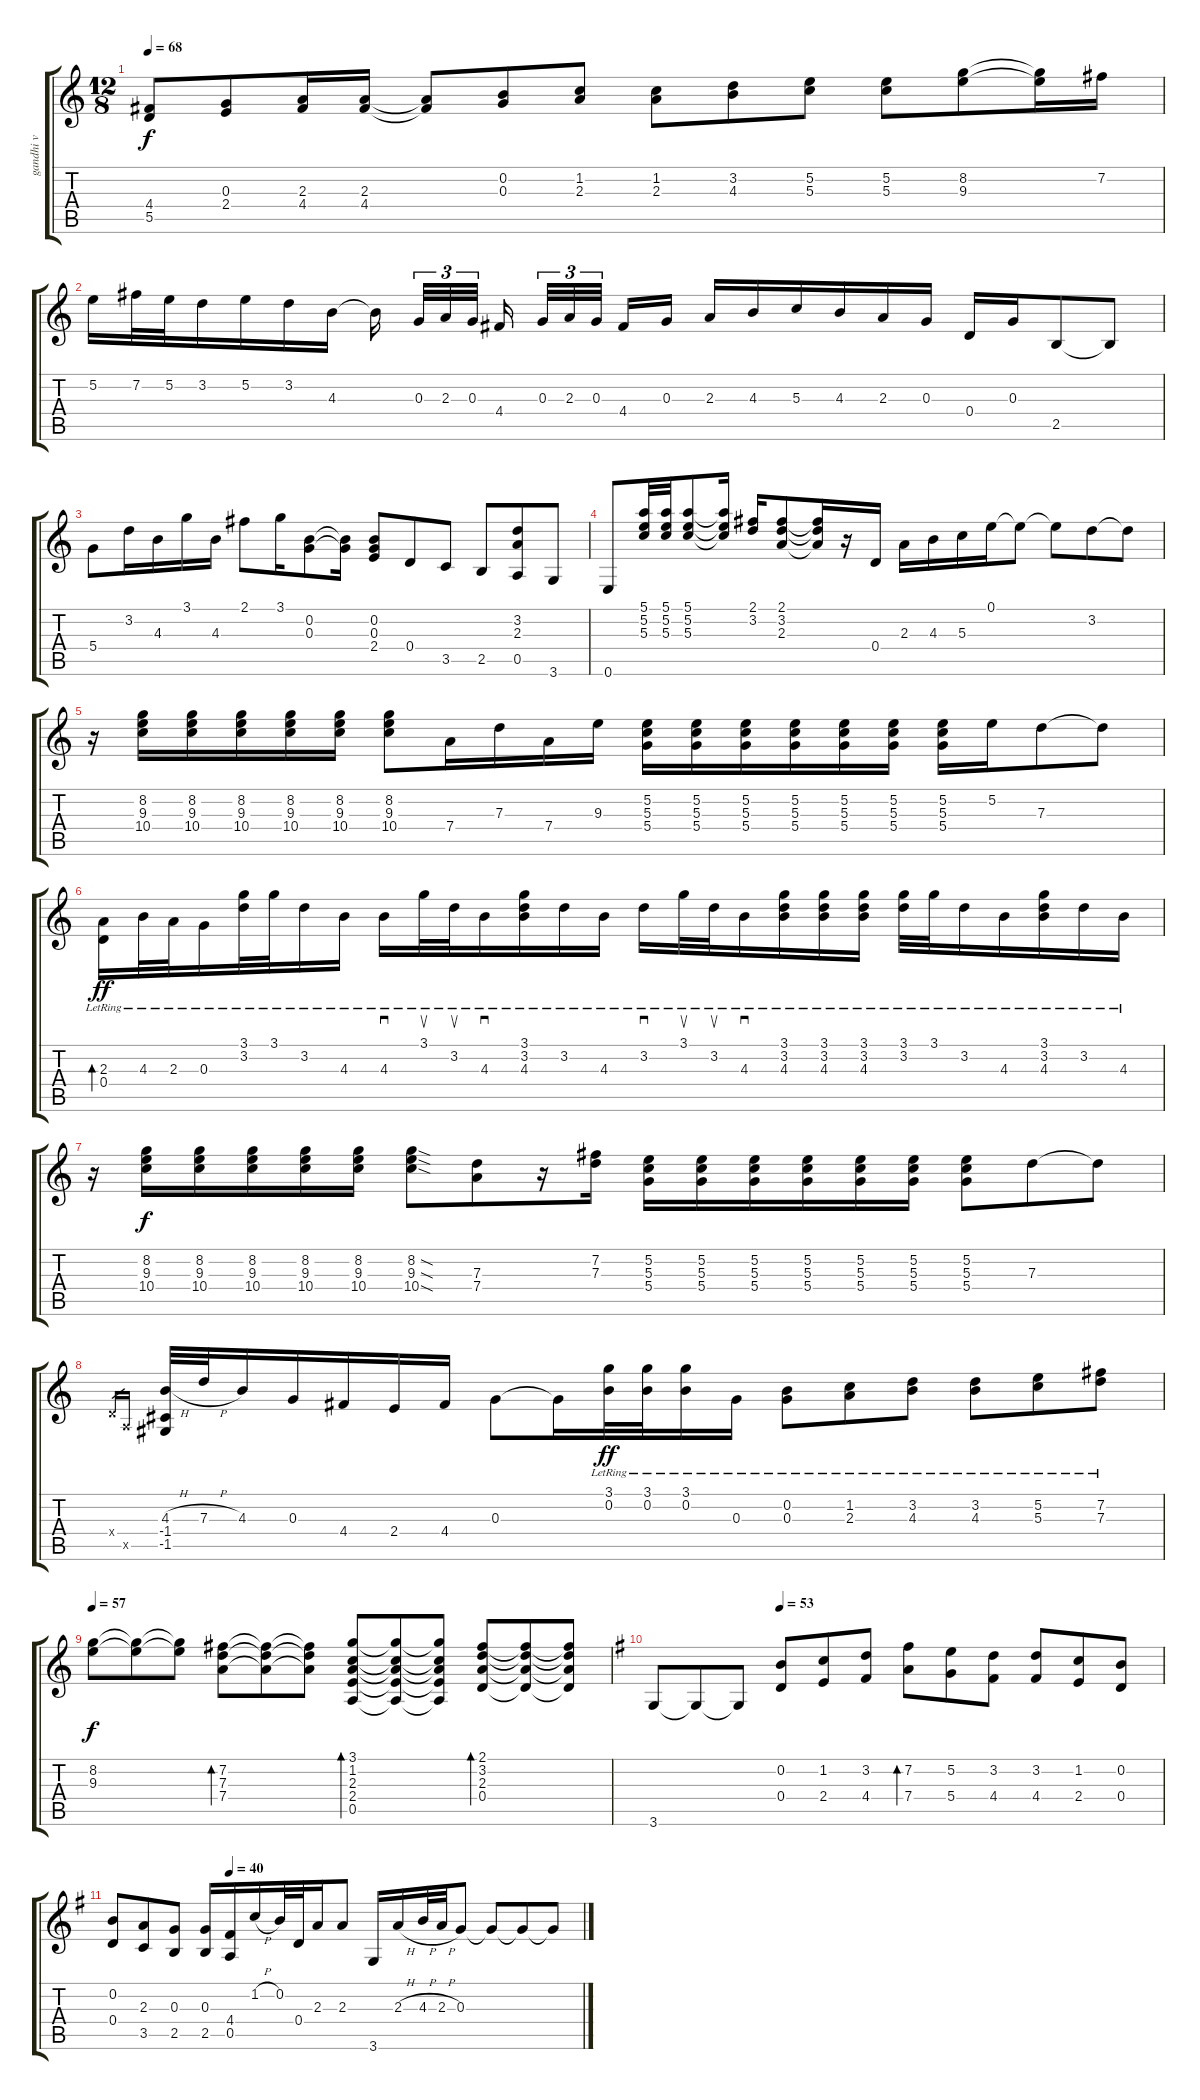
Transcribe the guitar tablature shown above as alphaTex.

\track ("gandhi v" "gandhi v") {instrument acousticguitarnylon}
\staff {score tabs}
\tuning (E4 B3 G3 D3 A2 E2) {hide}
\ts (12 8)
\tempo 68
\clef g2
\ks c
(4.4 5.5).8{dy f} (0.3 2.4).8 (2.3 4.4).16 (2.3 4.4).16 (2.3{t} 4.4{t}).8 (0.2 0.3).8 (1.2 2.3).8 (1.2 2.3).8 (3.2 4.3).8 (5.2 5.3).8 (5.2 5.3).8 (8.2 9.3).8 (8.2{t} 9.3{t}).16 7.2.16 |
5.2.16 7.2.32 5.2.32 3.2.16 5.2.16 3.2.16 4.3.16 4.3{t}.16{beam splitsecondary} 0.3.32{tu (3 2)} 2.3.32{tu (3 2)} 0.3.32{tu (3 2) beam splitsecondary} 4.4.16{beam splitsecondary} 0.3.32{tu (3 2)} 2.3.32{tu (3 2)} 0.3.32{tu (3 2) beam splitsecondary} 4.4.16 0.3.16 2.3.16 4.3.16 5.3.16 4.3.16 2.3.16 0.3.16 0.4.16 0.3.16 2.5.8 2.5{t}.8 |
5.4.8 3.2.16 4.3.16 3.1.16 4.3.16 2.1.8 3.1.16 (0.2 0.3).8 (0.2{t} 0.3{t}).16 (0.2 0.3 2.4).8 0.4.8 3.5.8 2.5.8 (3.2 2.3 0.5).8 3.6.8 |
0.6.8 (5.1 5.2 5.3).32 (5.1 5.2 5.3).32 (5.1 5.2 5.3).8 (5.1{t} 5.2{t} 5.3{t}).16 (2.1 3.2).16 (2.1 3.2 2.3).8 (2.1{t} 3.2{t} 2.3{t}).16 r.16 0.4.16 2.3.16 4.3.16 5.3.16 0.1.16 0.1{t}.8 0.1{t}.8 3.2.8 3.2{t}.8 |
r.16 (8.2 9.3 10.4).16 (8.2 9.3 10.4).16 (8.2 9.3 10.4).16 (8.2 9.3 10.4).16 (8.2 9.3 10.4).16 (8.2 9.3 10.4).8 7.4.16 7.3.16 7.4.16 9.3.16 (5.2 5.3 5.4).16 (5.2 5.3 5.4).16 (5.2 5.3 5.4).16 (5.2 5.3 5.4).16 (5.2 5.3 5.4).16 (5.2 5.3 5.4).16 (5.2 5.3 5.4).16 5.2.16 7.3.8 7.3{t}.8 |
(2.3{lr} 0.4{lr}).16{bd 120 dy ff} 4.3{lr}.32 2.3{lr}.32 0.3{lr}.16 (3.1{lr} 3.2{lr}).32 3.1{lr}.32 3.2{lr}.16 4.3{lr}.16 4.3{lr}.16{sd} 3.1{lr}.32{su} 3.2{lr}.32{su} 4.3{lr}.16{sd} (3.1{lr} 3.2 4.3).16 3.2{lr}.16 4.3{lr}.16 3.2{lr}.16{sd} 3.1{lr}.32{su} 3.2{lr}.32{su} 4.3{lr}.16{sd} (3.1{lr} 3.2{lr} 4.3{lr}).16 (3.1{lr} 3.2{lr} 4.3).16 (3.1{lr} 3.2{lr} 4.3).16 (3.1{lr} 3.2{lr}).32 3.1{lr}.32 3.2{lr}.16 4.3{lr}.16 (3.1{lr} 3.2{lr} 4.3).16 3.2{lr}.16 4.3{lr}.16 |
r.16 (8.2 9.3 10.4).16{dy f} (8.2 9.3 10.4).16 (8.2 9.3 10.4).16 (8.2 9.3 10.4).16 (8.2 9.3 10.4).16 (8.2{sod} 9.3{sod} 10.4{sod}).8 (7.3 7.4).8 r.16 (7.2 7.3).16 (5.2 5.3 5.4).16 (5.2 5.3 5.4).16 (5.2 5.3 5.4).16 (5.2 5.3 5.4).16 (5.2 5.3 5.4).16 (5.2 5.3 5.4).16 (5.2 5.3 5.4).8 7.3.8 7.3{t}.8 |
0.4{x}.16{gr} 0.5{x}.16{gr} (4.3{h} -1.4 -1.5).32 7.3{h}.32 4.3.16 0.3.16 4.4.16 2.4.16 4.4.16 0.3.8 0.3{t}.16 (3.1{lr} 0.2{lr}).32{dy ff} (3.1{lr} 0.2{lr}).32 (3.1{lr} 0.2{lr}).16 0.3{lr}.16 (0.2{lr} 0.3{lr}).8 (1.2{lr} 2.3{lr}).8 (3.2{lr} 4.3{lr}).8 (3.2{lr} 4.3{lr}).8 (5.2{lr} 5.3{lr}).8 (7.2{lr} 7.3{lr}).8 |
\tempo 57
(8.2 9.3).8{dy f} (8.2{t} 9.3{t}).8 (8.2{t} 9.3{t}).8 (7.2 7.3 7.4).8{bd 240} (7.2{t} 7.3{t} 7.4{t}).8 (7.2{t} 7.3{t} 7.4{t}).8 (3.1 1.2 2.3 2.4 0.5).8{bd 120} (3.1{t} 1.2{t} 2.3{t} 2.4{t} 0.5{t}).8 (3.1{t} 1.2{t} 2.3{t} 2.4{t} 0.5{t}).8 (2.1 3.2 2.3 0.4).8{bd 240} (2.1{t} 3.2{t} 2.3{t} 0.4{t}).8 (2.1{t} 3.2{t} 2.3{t} 0.4{t}).8 |
\tempo (53 0.25)
\ks g
3.6.8 3.6{t}.8 3.6{t}.8 (0.2 0.4).8 (1.2 2.4).8 (3.2 4.4).8 (7.2 7.4).8{bd 240} (5.2 5.4).8 (3.2 4.4).8 (3.2 4.4).8 (1.2 2.4).8 (0.2 0.4).8 |
\tempo (40 0.25)
(0.2 0.4).8 (2.3 3.5).8 (0.3 2.5).8 (0.3 2.5).16 (4.4 0.5).16 1.2{h}.16 0.2.32 0.4.32 2.3.16 2.3.8 3.6.16 2.3{h}.16 4.3{h}.32 2.3{h}.32 0.3.8 0.3{t}.8{volume 11} 0.3{t}.8{volume 10} 0.3{t}.8
